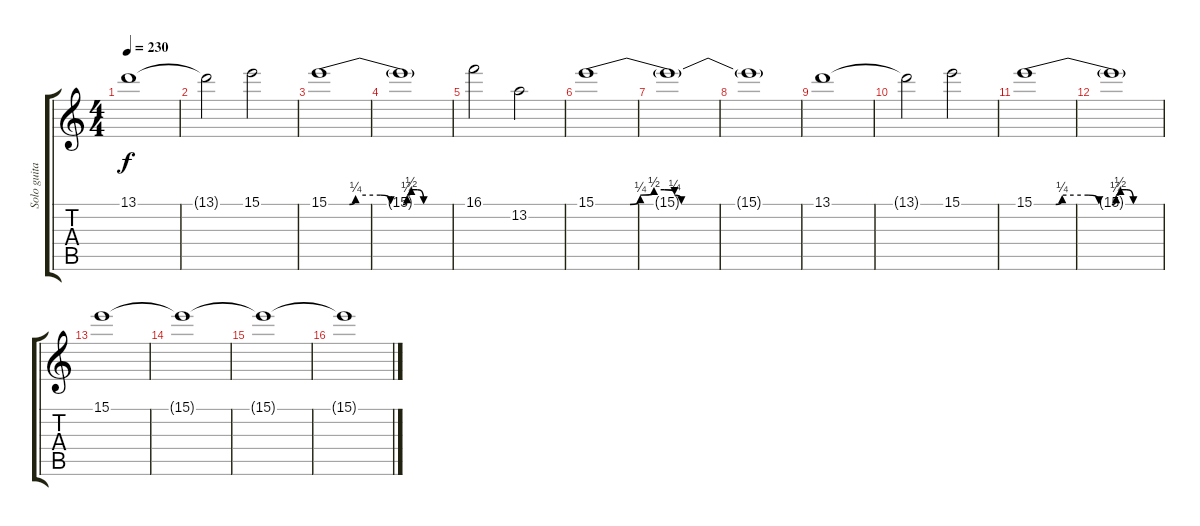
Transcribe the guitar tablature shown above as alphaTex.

\track ("Solo guitar" "Solo guita") {instrument overdrivenguitar}
\staff {score tabs}
\tuning (Db4 Ab3 E3 B2 Gb2 Db2) {hide}
\ts (4 4)
\tempo 230
\clef g2
\ks c
13.1.1{dy f} |
13.1{t}.2 15.1.2 |
15.1{be (custom 0 0 10 0 13 1 25 1 30 0 36 0 38 1 40 2 43 2 46 0 60 0)}.1 |
15.1{t}.1 |
16.1.2 13.2.2 |
15.1{be (custom 0 0 10 0 13 1 17 2 20 2 23 1 25 0 27 0 31 0 60 0)}.1 |
15.1{t}.1 |
15.1{t}.1 |
13.1.1 |
13.1{t}.2 15.1.2 |
15.1{be (custom 0 0 10 0 13 1 25 1 30 0 36 0 38 1 40 2 43 2 46 0 60 0)}.1 |
15.1{t}.1 |
15.1.1 |
15.1{t}.1 |
15.1{t}.1 |
15.1{t}.1
